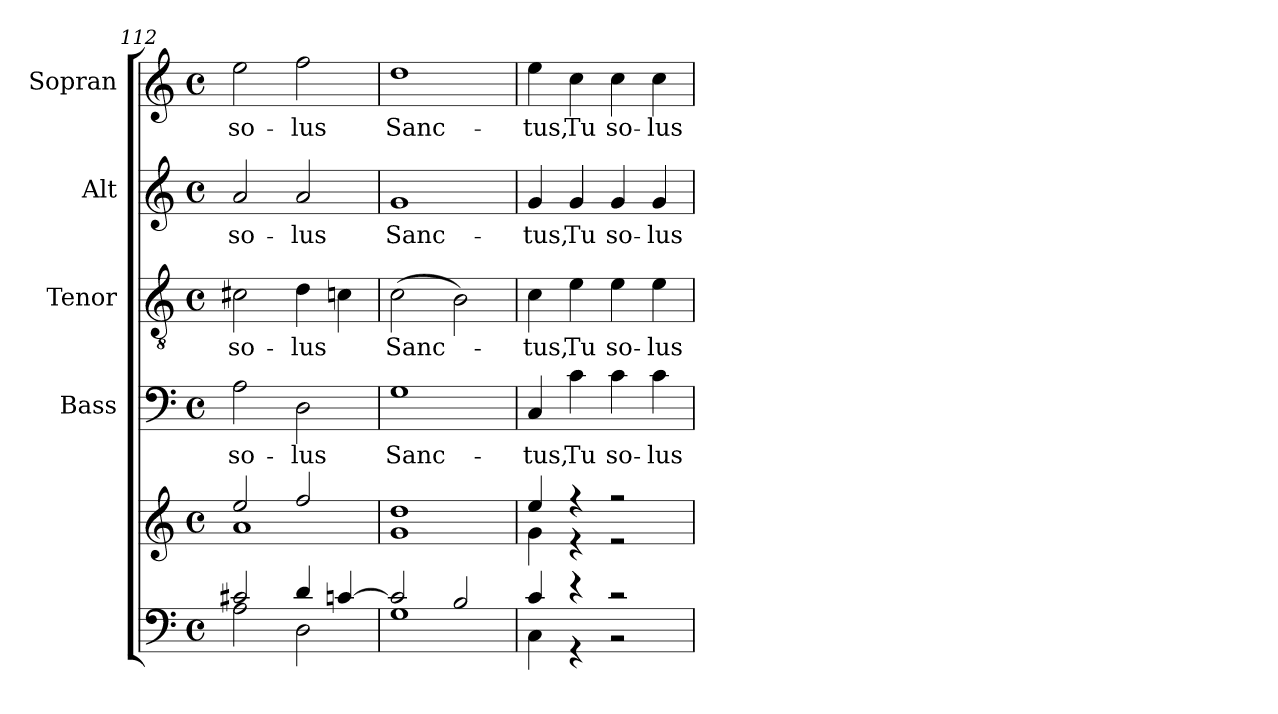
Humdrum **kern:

**kern	**kern	**kern	**text	**kern	**text	**kern	**text	**kern	**text
*part5	*part5	*part4	*part4	*part3	*part3	*part2	*part2	*part1	*part1
*staff6	*staff5	*staff4	*staff4	*staff3	*staff3	*staff2	*staff2	*staff1	*staff1
*	*	*I"Bass	*	*I"Tenor	*	*I"Alt	*	*I"Sopran	*
*	*	*I'B.	*	*I'T.	*	*I'A.	*	*I'S.	*
*clefF4	*clefG2	*clefF4	*	*clefGv2	*	*clefG2	*	*clefG2	*
*k[]	*k[]	*k[]	*	*k[]	*	*k[]	*	*k[]	*
*C:	*C:	*C:	*	*C:	*	*C:	*	*C:	*
*M4/4	*M4/4	*M4/4	*	*M4/4	*	*M4/4	*	*M4/4	*
*met(c)	*met(c)	*met(c)	*	*met(c)	*	*met(c)	*	*met(c)	*
=112	=112	=112	=112	=112	=112	=112	=112	=112	=112
*^	*^	*	*	*	*	*	*	*	*
!	!	!	!	!	!LO:LY:b	!	!LO:LY:b	!	!LO:LY:b	!	!LO:LY:b
2c#X/	2A\	2ee/	1a	2A\	so-	2c#X\	so-	2a/	so-	2ee\	so-
!	!	!	!	!	!LO:LY:b	!	!LO:LY:b	!	!LO:LY:b	!	!LO:LY:b
4d/	2D\	2ff/	.	2D\	-lus	4d\	-lus	2a/	-lus	2ff\	-lus
[>4cn/	.	.	.	.	.	4cn\	.	.	.	.	.
=113	=113	=113	=113	=113	=113	=113	=113	=113	=113	=113	=113
!	!	!	!	!	!LO:LY:b	!	!LO:LY:b	!	!LO:LY:b	!	!LO:LY:b
2c/]	1G	1dd	1g	1G	Sanc-	(>2c\	Sanc-	1g	Sanc-	1dd	Sanc-
2B/	.	.	.	.	.	2B\)	.	.	.	.	.
=114	=114	=114	=114	=114	=114	=114	=114	=114	=114	=114	=114
!	!	!	!	!	!LO:LY:b	!	!LO:LY:b	!	!LO:LY:b	!	!LO:LY:b
4c/	4C\	4ee/	4g\	4C/	-tus,	4c\	-tus,	4g/	-tus,	4ee\	-tus,
!	!	!	!	!	!LO:LY:b	!	!LO:LY:b	!	!LO:LY:b	!	!LO:LY:b
4r	4r	4r	4r	4c\	Tu	4e\	Tu	4g/	Tu	4cc\	Tu
!	!	!	!	!	!LO:LY:b	!	!LO:LY:b	!	!LO:LY:b	!	!LO:LY:b
2r	2r	2r	2r	4c\	so-	4e\	so-	4g/	so-	4cc\	so-
!	!	!	!	!	!LO:LY:b	!	!LO:LY:b	!	!LO:LY:b	!	!LO:LY:b
.	.	.	.	4c\	-lus	4e\	-lus	4g/	-lus	4cc\	-lus
*v	*v	*	*	*	*	*	*	*	*	*	*
*	*v	*v	*	*	*	*	*	*	*	*
=	=	=	=	=	=	=	=	=	=
*-	*-	*-	*-	*-	*-	*-	*-	*-	*-
